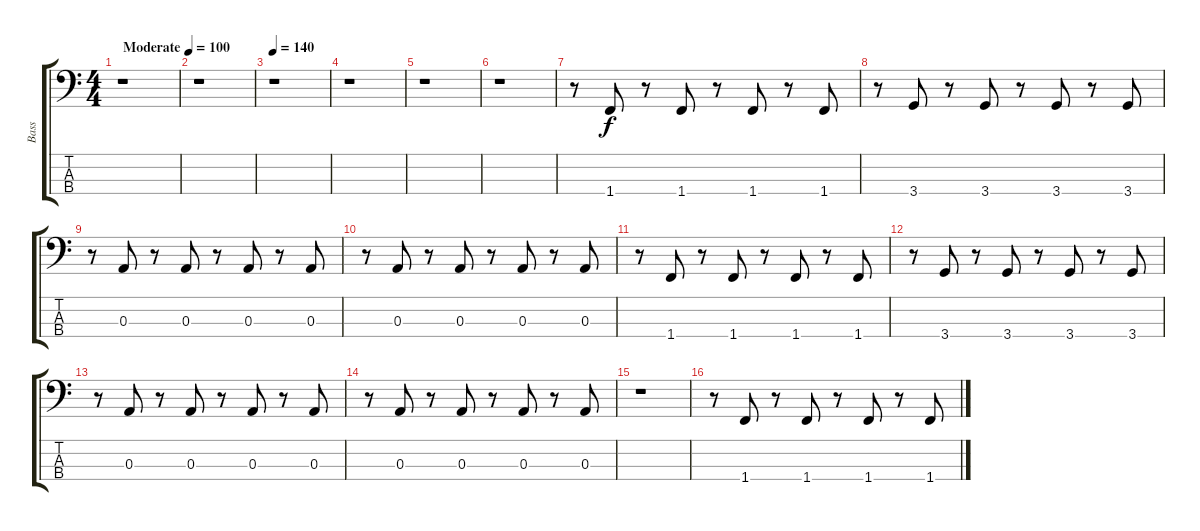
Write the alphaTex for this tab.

\track ("Bass    " "Bass    ") {instrument synthbass2}
\staff {score tabs}
\tuning (G2 D2 A1 E1) {hide}
\ts (4 4)
\tempo (100 "Moderate")
\clef f4
\ks c
r.1{dy f instrument synthbass2} |
r.1 |
\tempo 140
r.1 |
r.1 |
r.1 |
r.1 |
r.8 1.4.8 r.8 1.4.8 r.8 1.4.8 r.8 1.4.8 |
r.8 3.4.8 r.8 3.4.8 r.8 3.4.8 r.8 3.4.8 |
r.8 0.3.8 r.8 0.3.8 r.8 0.3.8 r.8 0.3.8 |
r.8 0.3.8 r.8 0.3.8 r.8 0.3.8 r.8 0.3.8 |
r.8 1.4.8 r.8 1.4.8 r.8 1.4.8 r.8 1.4.8 |
r.8 3.4.8 r.8 3.4.8 r.8 3.4.8 r.8 3.4.8 |
r.8 0.3.8 r.8 0.3.8 r.8 0.3.8 r.8 0.3.8 |
r.8 0.3.8 r.8 0.3.8 r.8 0.3.8 r.8 0.3.8 |
r.1 |
r.8 1.4.8 r.8 1.4.8 r.8 1.4.8 r.8 1.4.8
